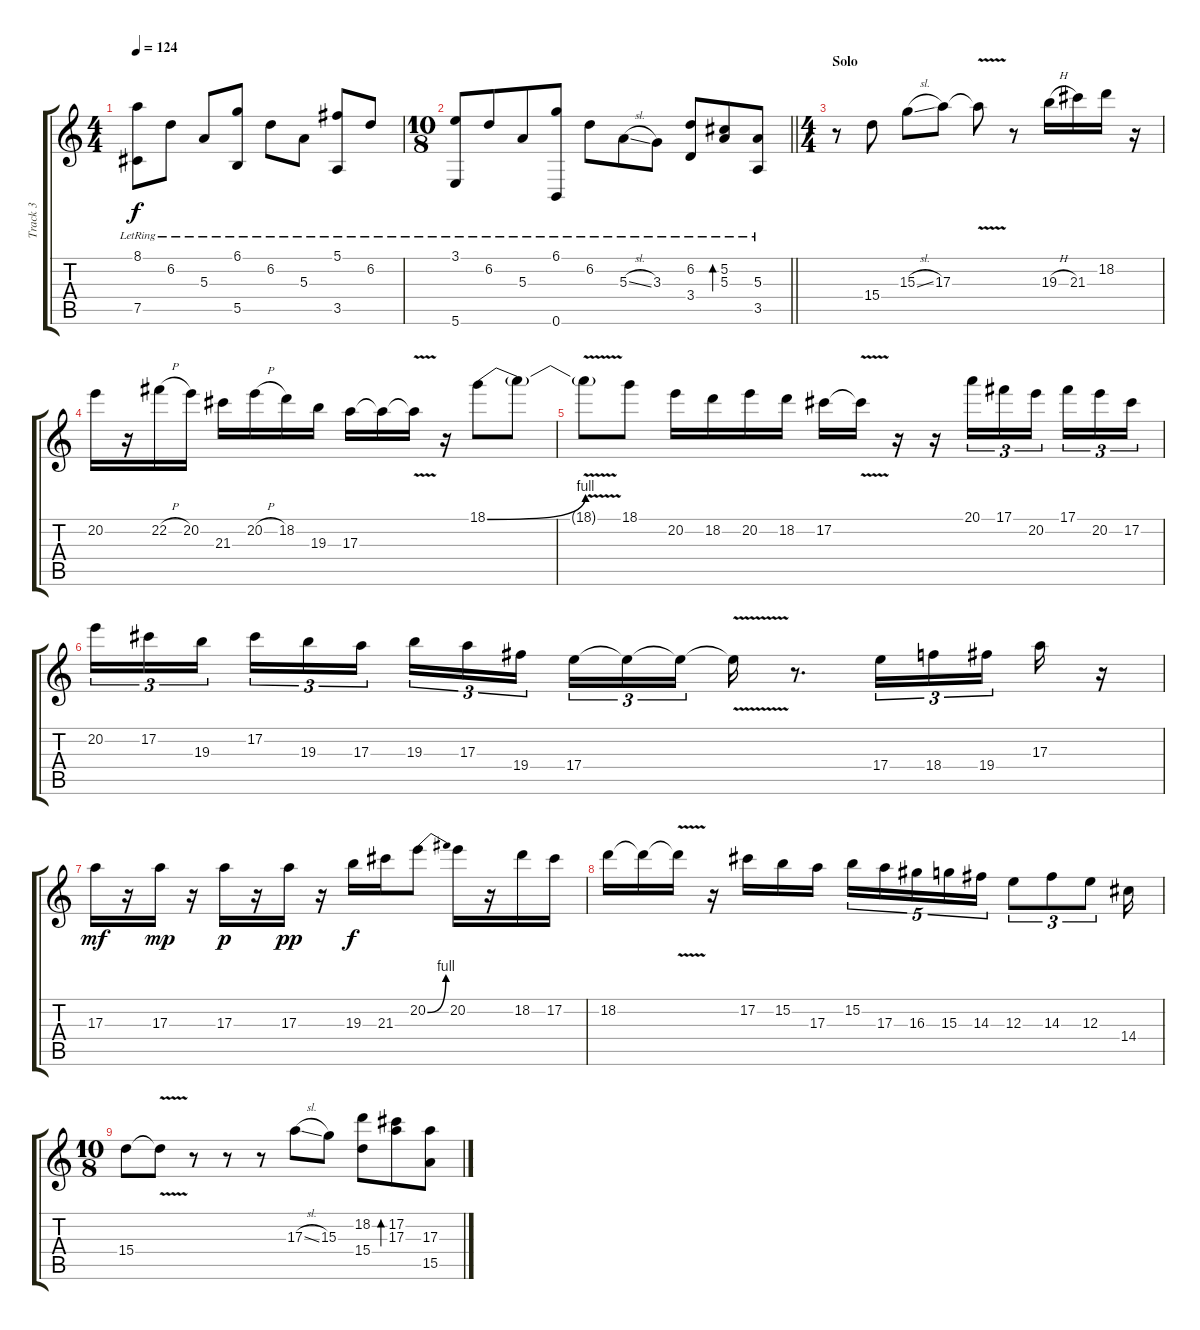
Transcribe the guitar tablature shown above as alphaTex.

\track ("Track 3" "Track 3") {instrument distortionguitar}
\staff {score tabs}
\tuning (Db4 Ab3 E3 B2 Gb2 B1) {hide}
\ts (4 4)
\tempo 124
\clef g2
\ks c
(8.1{lr} 7.5{lr}).8{dy f} 6.2{lr}.8 5.3{lr}.8 (6.1{lr} 5.5{lr}).8 6.2{lr}.8 5.3{lr}.8 (5.1{lr} 3.5{lr}).8 6.2{lr}.8 |
\ts (10 8)
\barLineRight lightlight
(3.1{lr} 5.6{lr}).8 6.2{lr}.8 5.3{lr}.8 (6.1{lr} 0.6{lr}).8 6.2{lr}.8 5.3{sl lr}.8 3.3{lr}.8 (6.2{lr} 3.4{lr}).8 (5.2{lr} 5.3{lr}).8{bd 60} (5.3{lr} 3.5{lr}).8 |
\ts (4 4)
\section ("" "Solo")
r.8{instrument distortionguitar} 15.4.8 15.3{sl}.8 17.3.8 17.3{v t}.8 r.8 19.3{h}.16 21.3.16 18.2.16 r.16 |
20.2.16 r.16 22.2{h}.16 20.2.16 21.3.16 20.2{h}.16 18.2.16 19.3.16 17.3.16 17.3{t}.16 17.3{v t}.16 r.16 18.1{be (bend 0 0 60 4)}.8 18.1{t}.8 |
18.1{v t}.8 18.1.8 20.2.16 18.2.16 20.2.16 18.2.16 17.2.16 17.2{v t}.16 r.16 r.16 20.1.16{tu (3 2)} 17.1.16{tu (3 2)} 20.2.16{tu (3 2) beam splitsecondary} 17.1.16{tu (3 2)} 20.2.16{tu (3 2)} 17.2.16{tu (3 2)} |
20.2.16{tu (3 2)} 17.2.16{tu (3 2)} 19.3.16{tu (3 2) beam splitsecondary} 17.2.16{tu (3 2)} 19.3.16{tu (3 2)} 17.3.16{tu (3 2)} 19.3.16{tu (3 2)} 17.3.16{tu (3 2)} 19.4.16{tu (3 2) beam splitsecondary} 17.4.16{tu (3 2)} 17.4{t}.16{tu (3 2)} 17.4{t}.16{tu (3 2)} 17.4{v t}.16 r.8{d} 17.4.16{tu (3 2)} 18.4.16{tu (3 2)} 19.4.16{tu (3 2) beam splitsecondary} 17.3.16 r.16 |
17.3.16{dy mf} r.16 17.3.16{dy mp} r.16 17.3.16{dy p} r.16 17.3.16{dy pp} r.16 19.3.16{dy f} 21.3.16 20.2{be (bend 0 0 60 4)}.8 20.2.16 r.16 18.2.16 17.2.16 |
18.2.16 18.2{t}.16 18.2{v t}.16 r.16 17.2.16 15.2.16 17.3.16{beam splitsecondary} 15.2.16{tu (5 4)} 17.3.16{tu (5 4)} 16.3.16{tu (5 4)} 15.3.16{tu (5 4)} 14.3.16{tu (5 4)} 12.3.8{tu (3 2)} 14.3.8{tu (3 2)} 12.3.8{tu (3 2)} 14.4.16 |
\ts (10 8)
15.4.8 15.4{v t}.8 r.8 r.8 r.8 17.3{sl}.8 15.3.8 (18.2 15.4).8 (17.2 17.3).8{bd 60} (17.3 15.5).8
